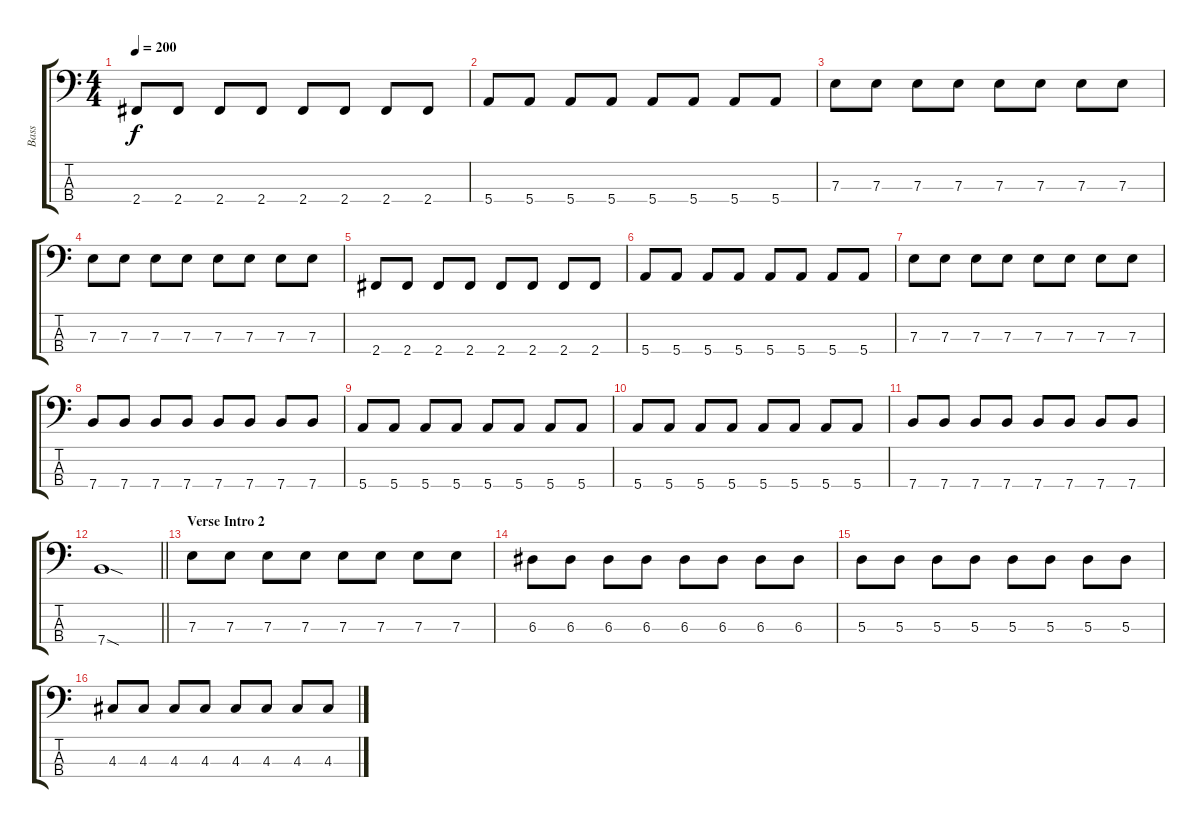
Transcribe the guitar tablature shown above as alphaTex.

\track ("Bass" "Bass") {instrument electricbassfinger}
\staff {score tabs}
\tuning (G2 D2 A1 E1) {hide}
\ts (4 4)
\tempo 200
\clef f4
\ks c
2.4.8{dy f} 2.4.8 2.4.8 2.4.8 2.4.8 2.4.8 2.4.8 2.4.8 |
5.4.8 5.4.8 5.4.8 5.4.8 5.4.8 5.4.8 5.4.8 5.4.8 |
7.3.8 7.3.8 7.3.8 7.3.8 7.3.8 7.3.8 7.3.8 7.3.8 |
7.3.8 7.3.8 7.3.8 7.3.8 7.3.8 7.3.8 7.3.8 7.3.8 |
2.4.8 2.4.8 2.4.8 2.4.8 2.4.8 2.4.8 2.4.8 2.4.8 |
5.4.8 5.4.8 5.4.8 5.4.8 5.4.8 5.4.8 5.4.8 5.4.8 |
7.3.8 7.3.8 7.3.8 7.3.8 7.3.8 7.3.8 7.3.8 7.3.8 |
7.4.8 7.4.8 7.4.8 7.4.8 7.4.8 7.4.8 7.4.8 7.4.8 |
5.4.8 5.4.8 5.4.8 5.4.8 5.4.8 5.4.8 5.4.8 5.4.8 |
5.4.8 5.4.8 5.4.8 5.4.8 5.4.8 5.4.8 5.4.8 5.4.8 |
7.4.8 7.4.8 7.4.8 7.4.8 7.4.8 7.4.8 7.4.8 7.4.8 |
\barLineRight lightlight
7.4{sod}.1 |
\section ("" "Verse Intro 2")
7.3.8 7.3.8 7.3.8 7.3.8 7.3.8 7.3.8 7.3.8 7.3.8 |
6.3.8 6.3.8 6.3.8 6.3.8 6.3.8 6.3.8 6.3.8 6.3.8 |
5.3.8 5.3.8 5.3.8 5.3.8 5.3.8 5.3.8 5.3.8 5.3.8 |
4.3.8 4.3.8 4.3.8 4.3.8 4.3.8 4.3.8 4.3.8 4.3.8
